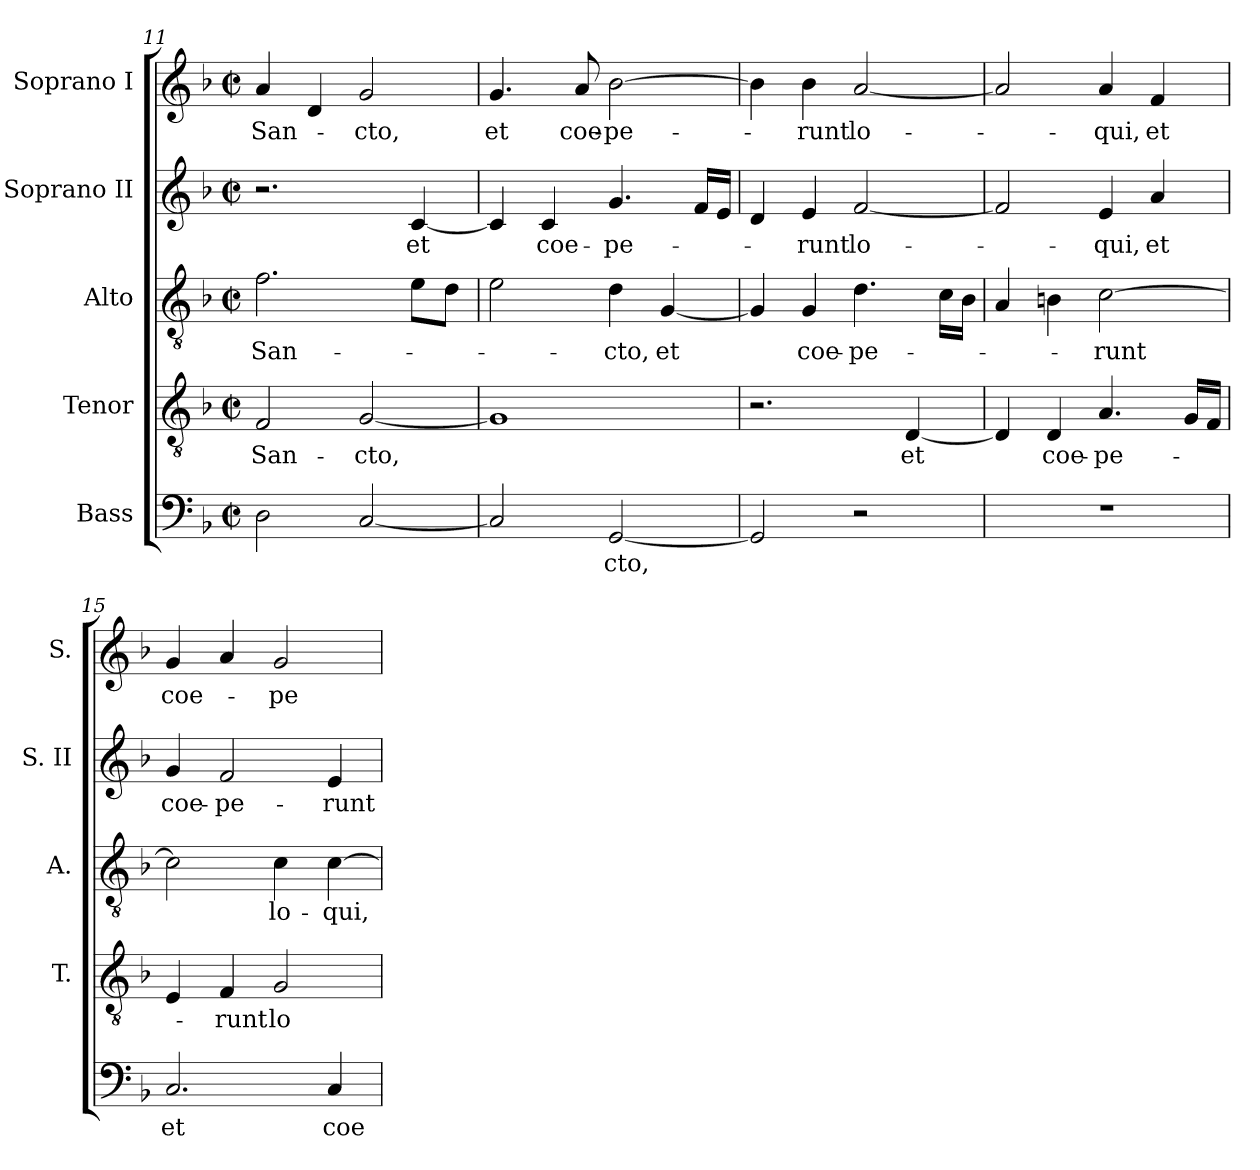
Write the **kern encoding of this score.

**kern	**text	**kern	**text	**kern	**text	**kern	**text	**kern	**text
*part5	*part5	*part4	*part4	*part3	*part3	*part2	*part2	*part1	*part1
*staff5	*staff5	*staff4	*staff4	*staff3	*staff3	*staff2	*staff2	*staff1	*staff1
*I"Bass	*	*I"Tenor	*	*I"Alto	*	*I"Soprano II	*	*I"Soprano I	*
*	*	*I'T.	*	*I'A.	*	*I'S. II	*	*I'S.	*
*clefF4	*	*clefGv2	*	*clefGv2	*	*clefG2	*	*clefG2	*
*	*	*ITrd7c12	*	*	*	*	*	*	*
*k[b-]	*	*k[b-]	*	*k[b-]	*	*k[b-]	*	*k[b-]	*
*F:	*	*F:	*	*F:	*	*F:	*	*F:	*
*M2/2	*	*M2/2	*	*M2/2	*	*M2/2	*	*M2/2	*
*met(c|)	*	*met(c|)	*	*met(c|)	*	*met(c|)	*	*met(c|)	*
=11	=11	=11	=11	=11	=11	=11	=11	=11	=11
!	!	!	!LO:LY:b:color=#000000	!	!	!	!	!	!
!	!	!	!	!	!LO:LY:b:color=#000000	!	!	!	!
!	!	!	!	!	!	!	!	!	!LO:LY:b:color=#000000
2Di\	.	2FFi/	San-	2.fi\	San-	2.r	.	4ai/	San-
.	.	.	.	.	.	.	.	4di/	.
!	!	!	!LO:LY:b:color=#000000	!	!	!	!	!	!
!	!	!	!	!	!	!	!	!	!LO:LY:b:color=#000000
[<2Ci/	.	[<2GGi/	-cto,	.	.	.	.	2gi/	-cto,
!	!	!	!	!	!	!	!LO:LY:b:color=#000000	!	!
.	.	.	.	8ei\L	.	[<4ci/	et	.	.
.	.	.	.	8di\J	.	.	.	.	.
=12	=12	=12	=12	=12	=12	=12	=12	=12	=12
!	!	!	!	!	!	!	!	!	!LO:LY:b:color=#000000
2Ci/]	.	1GGi]	.	2ei\	.	4ci/]	.	4.gi/	et
!	!	!	!	!	!	!	!LO:LY:b:color=#000000	!	!
.	.	.	.	.	.	4ci/	coe-	.	.
!	!	!	!	!	!	!	!	!	!LO:LY:b:color=#000000
.	.	.	.	.	.	.	.	8ai/	coe-
!	!LO:LY:b:color=#000000	!	!	!	!	!	!	!	!
!	!	!	!	!	!LO:LY:b:color=#000000	!	!	!	!
!	!	!	!	!	!	!	!LO:LY:b:color=#000000	!	!
!	!	!	!	!	!	!	!	!	!LO:LY:b:color=#000000
[<2GGi/	-cto,	.	.	4di\	-cto,	4.gi/	-pe-	[>2b-i\	-pe-
!	!	!	!	!	!LO:LY:b:color=#000000	!	!	!	!
.	.	.	.	[<4Gi/	et	.	.	.	.
.	.	.	.	.	.	16fi/LL	.	.	.
.	.	.	.	.	.	16ei/JJ	.	.	.
=13	=13	=13	=13	=13	=13	=13	=13	=13	=13
2GGi/]	.	2.r	.	4Gi/]	.	4di/	.	4b-i\]	.
!	!	!	!	!	!LO:LY:b:color=#000000	!	!	!	!
!	!	!	!	!	!	!	!LO:LY:b:color=#000000	!	!
!	!	!	!	!	!	!	!	!	!LO:LY:b:color=#000000
.	.	.	.	4Gi/	coe-	4ei/	-runt	4b-i\	-runt
!	!	!	!	!	!LO:LY:b:color=#000000	!	!	!	!
!	!	!	!	!	!	!	!LO:LY:b:color=#000000	!	!
!	!	!	!	!	!	!	!	!	!LO:LY:b:color=#000000
2r	.	.	.	4.di\	-pe-	[<2fi/	lo-	[<2ai/	lo-
!	!	!	!LO:LY:b:color=#000000	!	!	!	!	!	!
.	.	[<4DDi/	et	.	.	.	.	.	.
.	.	.	.	16ci\LL	.	.	.	.	.
.	.	.	.	16B-i\JJ	.	.	.	.	.
=14	=14	=14	=14	=14	=14	=14	=14	=14	=14
1r	.	4DDi/]	.	4Ai/	.	2fi/]	.	2ai/]	.
!	!	!	!LO:LY:b:color=#000000	!	!	!	!	!	!
.	.	4DDi/	coe-	4Bni\	.	.	.	.	.
!	!	!	!LO:LY:b:color=#000000	!	!	!	!	!	!
!	!	!	!	!	!LO:LY:b:color=#000000	!	!	!	!
!	!	!	!	!	!	!	!LO:LY:b:color=#000000	!	!
!	!	!	!	!	!	!	!	!	!LO:LY:b:color=#000000
.	.	4.AAi/	-pe-	[>2ci\	-runt	4ei/	-qui,	4ai/	-qui,
!	!	!	!	!	!	!	!LO:LY:b:color=#000000	!	!
!	!	!	!	!	!	!	!	!	!LO:LY:b:color=#000000
.	.	.	.	.	.	4ai/	et	4fi/	et
.	.	16GGi/LL	.	.	.	.	.	.	.
.	.	16FFi/JJ	.	.	.	.	.	.	.
!!LO:LB:g=z
=15	=15	=15	=15	=15	=15	=15	=15	=15	=15
!	!LO:LY:b:color=#000000	!	!	!	!	!	!	!	!
!	!	!	!	!	!	!	!LO:LY:b:color=#000000	!	!
!	!	!	!	!	!	!	!	!	!LO:LY:b:color=#000000
2.Ci/	et	4EEi/	.	2ci\]	.	4gi/	coe-	4gi/	coe-
!	!	!	!LO:LY:b:color=#000000	!	!	!	!	!	!
!	!	!	!	!	!	!	!LO:LY:b:color=#000000	!	!
.	.	4FFi/	-runt	.	.	2fi/	-pe-	4ai/	.
!	!	!	!LO:LY:b:color=#000000	!	!	!	!	!	!
!	!	!	!	!	!LO:LY:b:color=#000000	!	!	!	!
!	!	!	!	!	!	!	!	!	!LO:LY:b:color=#000000
.	.	2GGi/	lo-	4ci\	lo-	.	.	2gi/	-pe-
!	!LO:LY:b:color=#000000	!	!	!	!	!	!	!	!
!	!	!	!	!	!LO:LY:b:color=#000000	!	!	!	!
!	!	!	!	!	!	!	!LO:LY:b:color=#000000	!	!
4Ci/	coe-	.	.	[>4ci\	-qui,	4ei/	-runt	.	.
=	=	=	=	=	=	=	=	=	=
*-	*-	*-	*-	*-	*-	*-	*-	*-	*-
